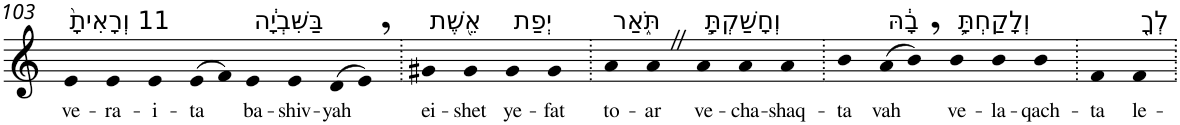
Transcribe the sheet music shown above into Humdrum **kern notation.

**kern	**text
*part1	*part1
*staff1	*staff1
*I"Piano	*
*I'Pno	*
!!LO:PB:g=z
*clefG2	*
*k[]	*
=103	=103
!LO:TX:a:t=11 וְרָאִיתָ֙	!
!	!LO:LY:b
4e	ve-
!	!LO:LY:b
4e	-ra-
!	!LO:LY:b
4e	-i-
!	!LO:LY:b
(>8e	-ta
8f)	.
!LO:TX:a:t=בַּשִּׁבְיָ֔ה	!
!	!LO:LY:b
4e	ba-
!	!LO:LY:b
4e	-shiv-
!	!LO:LY:b
(>8d	-yah
8e,)	.
=104.	=104.
!LO:TX:a:t=אֵ֖שֶׁת	!
!	!LO:LY:b
4g#X	ei-
!	!LO:LY:b
4g#	-shet
!LO:TX:a:t=יְפַת	!
!	!LO:LY:b
4g#	ye-
!	!LO:LY:b
4g#	-fat
=105.	=105.
!LO:TX:a:t=תֹּ֑אַר	!
!	!LO:LY:b
4a	to-
!	!LO:LY:b
4aZ	-ar
!LO:TX:a:t=וְחָשַׁקְתָּ֣	!
!	!LO:LY:b
4a	ve-
!	!LO:LY:b
4a	-cha-
!	!LO:LY:b
4a	-shaq-
=106.	=106.
!	!LO:LY:b
4b	-ta
!LO:TX:a:t=בָ֔הּ	!
!	!LO:LY:b
(8a	vah
8b,)	.
!LO:TX:a:t=וְלָקַחְתָּ֥	!
!	!LO:LY:b
4b	ve-
!	!LO:LY:b
4b	-la-
!	!LO:LY:b
4b	-qach-
=107.	=107.
!	!LO:LY:b
4f	-ta
!LO:TX:a:t=לְךָ֖	!
!	!LO:LY:b
4f	le-
=.	=.
*-	*-
